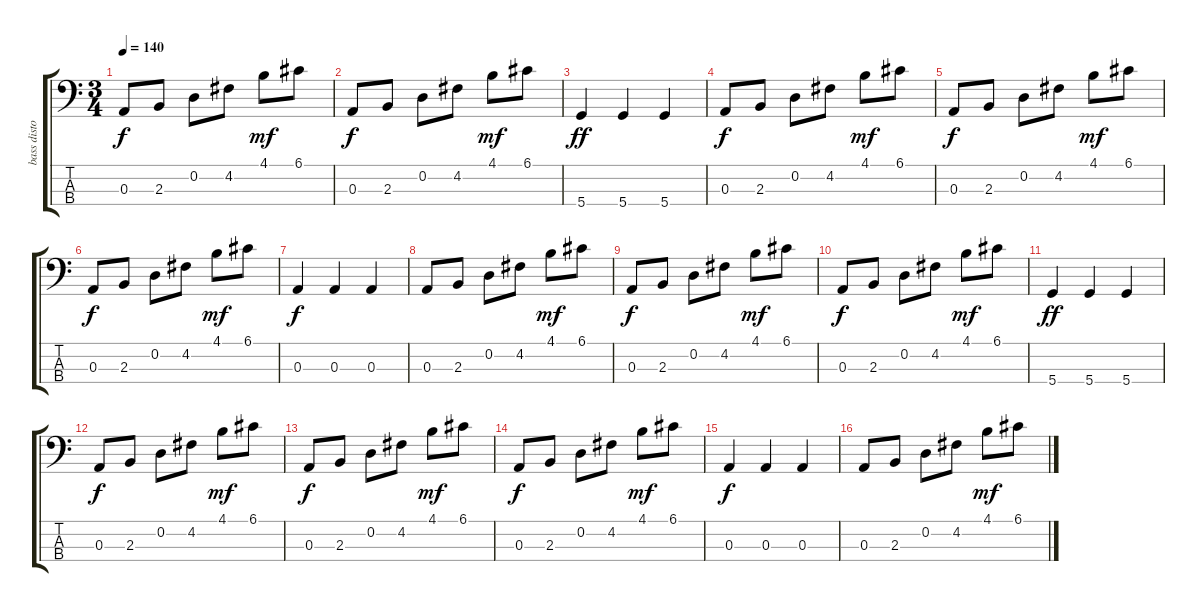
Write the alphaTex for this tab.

\track ("bass distort" "bass disto") {instrument distortionguitar}
\staff {score tabs}
\tuning (G2 D2 A1 D1) {hide}
\ts (3 4)
\tempo 140
\clef f4
\ks c
0.3.8{dy f} 2.3.8 0.2.8 4.2.8 4.1.8{dy mf} 6.1.8 |
0.3.8{dy f} 2.3.8 0.2.8 4.2.8 4.1.8{dy mf} 6.1.8 |
5.4.4{dy ff} 5.4.4 5.4.4 |
0.3.8{dy f} 2.3.8 0.2.8 4.2.8 4.1.8{dy mf} 6.1.8 |
0.3.8{dy f} 2.3.8 0.2.8 4.2.8 4.1.8{dy mf} 6.1.8 |
0.3.8{dy f} 2.3.8 0.2.8 4.2.8 4.1.8{dy mf} 6.1.8 |
0.3.4{dy f} 0.3.4 0.3.4 |
0.3.8 2.3.8 0.2.8 4.2.8 4.1.8{dy mf} 6.1.8 |
0.3.8{dy f} 2.3.8 0.2.8 4.2.8 4.1.8{dy mf} 6.1.8 |
0.3.8{dy f} 2.3.8 0.2.8 4.2.8 4.1.8{dy mf} 6.1.8 |
5.4.4{dy ff} 5.4.4 5.4.4 |
0.3.8{dy f} 2.3.8 0.2.8 4.2.8 4.1.8{dy mf} 6.1.8 |
0.3.8{dy f} 2.3.8 0.2.8 4.2.8 4.1.8{dy mf} 6.1.8 |
0.3.8{dy f} 2.3.8 0.2.8 4.2.8 4.1.8{dy mf} 6.1.8 |
0.3.4{dy f} 0.3.4 0.3.4 |
0.3.8 2.3.8 0.2.8 4.2.8 4.1.8{dy mf} 6.1.8
